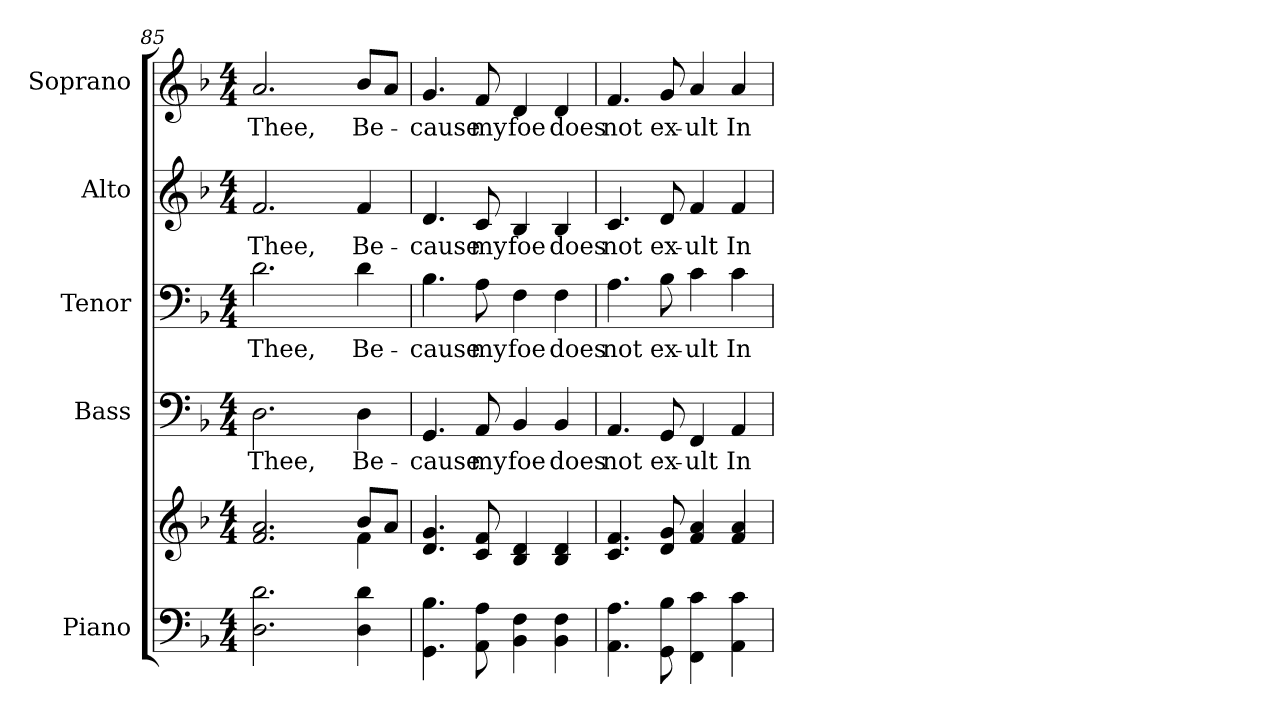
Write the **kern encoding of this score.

**kern	**kern	**kern	**text	**kern	**text	**kern	**text	**kern	**text
*part5	*part5	*part4	*part4	*part3	*part3	*part2	*part2	*part1	*part1
*staff6	*staff5	*staff4	*staff4	*staff3	*staff3	*staff2	*staff2	*staff1	*staff1
*I"Piano	*	*I"Bass	*	*I"Tenor	*	*I"Alto	*	*I"Soprano	*
*I'Pno.	*	*I'B.	*	*I'T.	*	*I'A.	*	*I'S.	*
!!LO:PB:g=z
*clefF4	*clefG2	*clefF4	*	*clefF4	*	*clefG2	*	*clefG2	*
*k[b-]	*k[b-]	*k[b-]	*	*k[b-]	*	*k[b-]	*	*k[b-]	*
*F:	*F:	*F:	*	*F:	*	*F:	*	*F:	*
*M4/4	*M4/4	*M4/4	*	*M4/4	*	*M4/4	*	*M4/4	*
=85	=85	=85	=85	=85	=85	=85	=85	=85	=85
*	*^	*	*	*	*	*	*	*	*
!	!	!	!	!LO:LY:b:color=#000000	!	!	!	!	!	!
!	!	!	!	!	!	!LO:LY:b:color=#000000	!	!	!	!
!	!	!	!	!	!	!	!	!LO:LY:b:color=#000000	!	!
!	!	!	!	!	!	!	!	!	!	!LO:LY:b:color=#000000
2.Di\ 2.di	2.fi/ 2.ai	2ryy	2.Di\	Thee,	2.di\	Thee,	2.fi/	Thee,	2.ai/	Thee,
.	.	4ryy	.	.	.	.	.	.	.	.
!	!	!	!	!LO:LY:b:color=#000000	!	!	!	!	!	!
!	!	!	!	!	!	!LO:LY:b:color=#000000	!	!	!	!
!	!	!	!	!	!	!	!	!LO:LY:b:color=#000000	!	!
!	!	!	!	!	!	!	!	!	!	!LO:LY:b:color=#000000
4Di\ 4di	8b-i/L	4fi\	4Di\	Be-	4di\	Be-	4fi/	Be-	8b-i/L	Be-
.	8ai/J	.	.	.	.	.	.	.	8ai/J	.
*	*v	*v	*	*	*	*	*	*	*	*
=86	=86	=86	=86	=86	=86	=86	=86	=86	=86
!	!	!	!LO:LY:b:color=#000000	!	!	!	!	!	!
!	!	!	!	!	!LO:LY:b:color=#000000	!	!	!	!
!	!	!	!	!	!	!	!LO:LY:b:color=#000000	!	!
!	!	!	!	!	!	!	!	!	!LO:LY:b:color=#000000
4.GGi\ 4.B-i	4.di/ 4.gi	4.GGi/	-cause	4.B-i\	-cause	4.di/	-cause	4.gi/	-cause
!	!	!	!LO:LY:b:color=#000000	!	!	!	!	!	!
!	!	!	!	!	!LO:LY:b:color=#000000	!	!	!	!
!	!	!	!	!	!	!	!LO:LY:b:color=#000000	!	!
!	!	!	!	!	!	!	!	!	!LO:LY:b:color=#000000
8AAi\ 8Ai	8ci/ 8fi	8AAi/	my	8Ai\	my	8ci/	my	8fi/	my
!	!	!	!LO:LY:b:color=#000000	!	!	!	!	!	!
!	!	!	!	!	!LO:LY:b:color=#000000	!	!	!	!
!	!	!	!	!	!	!	!LO:LY:b:color=#000000	!	!
!	!	!	!	!	!	!	!	!	!LO:LY:b:color=#000000
4BB-i\ 4Fi	4B-i/ 4di	4BB-i/	foe	4Fi\	foe	4B-i/	foe	4di/	foe
!	!	!	!LO:LY:b:color=#000000	!	!	!	!	!	!
!	!	!	!	!	!LO:LY:b:color=#000000	!	!	!	!
!	!	!	!	!	!	!	!LO:LY:b:color=#000000	!	!
!	!	!	!	!	!	!	!	!	!LO:LY:b:color=#000000
4BB-i\ 4Fi	4B-i/ 4di	4BB-i/	does	4Fi\	does	4B-i/	does	4di/	does
=87	=87	=87	=87	=87	=87	=87	=87	=87	=87
!	!	!	!LO:LY:b:color=#000000	!	!	!	!	!	!
!	!	!	!	!	!LO:LY:b:color=#000000	!	!	!	!
!	!	!	!	!	!	!	!LO:LY:b:color=#000000	!	!
!	!	!	!	!	!	!	!	!	!LO:LY:b:color=#000000
4.AAi\ 4.Ai	4.ci/ 4.fi	4.AAi/	not	4.Ai\	not	4.ci/	not	4.fi/	not
!	!	!	!LO:LY:b:color=#000000	!	!	!	!	!	!
!	!	!	!	!	!LO:LY:b:color=#000000	!	!	!	!
!	!	!	!	!	!	!	!LO:LY:b:color=#000000	!	!
!	!	!	!	!	!	!	!	!	!LO:LY:b:color=#000000
8GGi\ 8B-i	8di/ 8gi	8GGi/	ex-	8B-i\	ex-	8di/	ex-	8gi/	ex-
!	!	!	!LO:LY:b:color=#000000	!	!	!	!	!	!
!	!	!	!	!	!LO:LY:b:color=#000000	!	!	!	!
!	!	!	!	!	!	!	!LO:LY:b:color=#000000	!	!
!	!	!	!	!	!	!	!	!	!LO:LY:b:color=#000000
4FFi\ 4ci	4fi/ 4ai	4FFi/	-ult	4ci\	-ult	4fi/	-ult	4ai/	-ult
!	!	!	!LO:LY:b:color=#000000	!	!	!	!	!	!
!	!	!	!	!	!LO:LY:b:color=#000000	!	!	!	!
!	!	!	!	!	!	!	!LO:LY:b:color=#000000	!	!
!	!	!	!	!	!	!	!	!	!LO:LY:b:color=#000000
4AAi\ 4ci	4fi/ 4ai	4AAi/	In	4ci\	In	4fi/	In	4ai/	In
=	=	=	=	=	=	=	=	=	=
*-	*-	*-	*-	*-	*-	*-	*-	*-	*-
